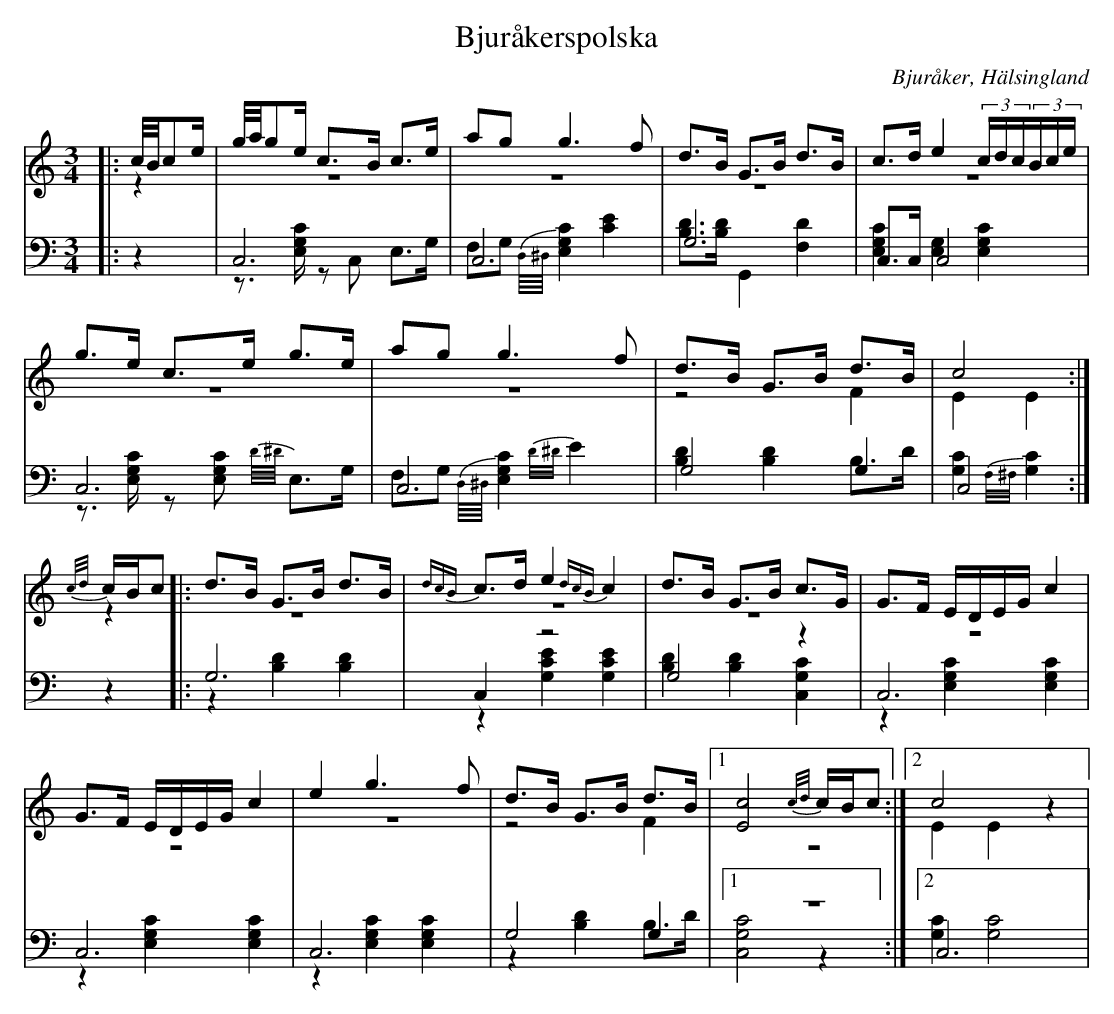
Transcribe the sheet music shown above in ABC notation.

X:1
T: Bjuråkerspolska
O: Bjuråker, Hälsingland
M: 3/4
L: 1/8
K: C
V:1
V:2 merge
V:3
V:4 merge
V:1
|:c//B//ce/|g//a//ge/ c>B c>e|ag g3 f|d>B G>B d>B|c>d e2 (3c/d/c/(3B/c/e/|
g>e c>e g>e|ag g3 f|d>B G>B d>B|c4:|
{c/d/}c/B/c |:d>B G>B d>B|{dcB}c>d e2 {dcB}c2|d>B G>B c>G|G>F E/D/E/G/ c2|
G>F E/D/E/G/ c2|e2 g3 f|d>B G>B d>B|1 [E4c4] {c/d/}c/B/c:|2 c4 z2|
V:2
|:z2|z6|z6|z6|z6|
z6|z6|z4 F2|E2 E2:|
z2|:z6|z6|z6|z6|
 z6|z6|z4 F2|1 z6:|2 E2 E2 z2|
V:3 clef=bass
|:z2|C,6|C,6|G,6|C,>C, C,4|
C,6|C,6|G,4 G,2|C,4:|
z2|:G,6|C,2 z4|G,4 z2|C,6|
 C,6|C,6|G,4 G,2|1 z6:|2 C,6|
V:4 clef=bass
|:z2|z>[E,G,C] zC, E,>G,|F,G, {D,//^D,//}[E,2G,2C2] [E2C2]|[B,D]>[B,D] G,,2 [F,2D2]|[E,2G,2C2] [E,2G,2] [E,2G,2C2]|
z>[E,G,C] z[E,G,C] {D//^D//}E,>G,|F,G, {D,//^D,//}[E,2G,2C2] {D/^D/}E2|[B,2D2] [B,2D2] B,>D|[G,2C2] {F,/^F,/}[G,2C2]:|
z2|:z2 [B,2D2] [B,2D2]|z2 [G,2C2E2] [G,2C2E2]|[B,2D2][B,2D2] [C,2G,2C2]|z2 [E,2G,2C2] [E,2G,2C2]|
z2 [E,2G,2C2] [E,2G,2C2]|z2 [E,2G,2C2] [E,2G,2C2]|z2 [B,2D2] B,>D|1 [C,4G,4C4] z2:|2 [G,2C2] [G,4C4]|
